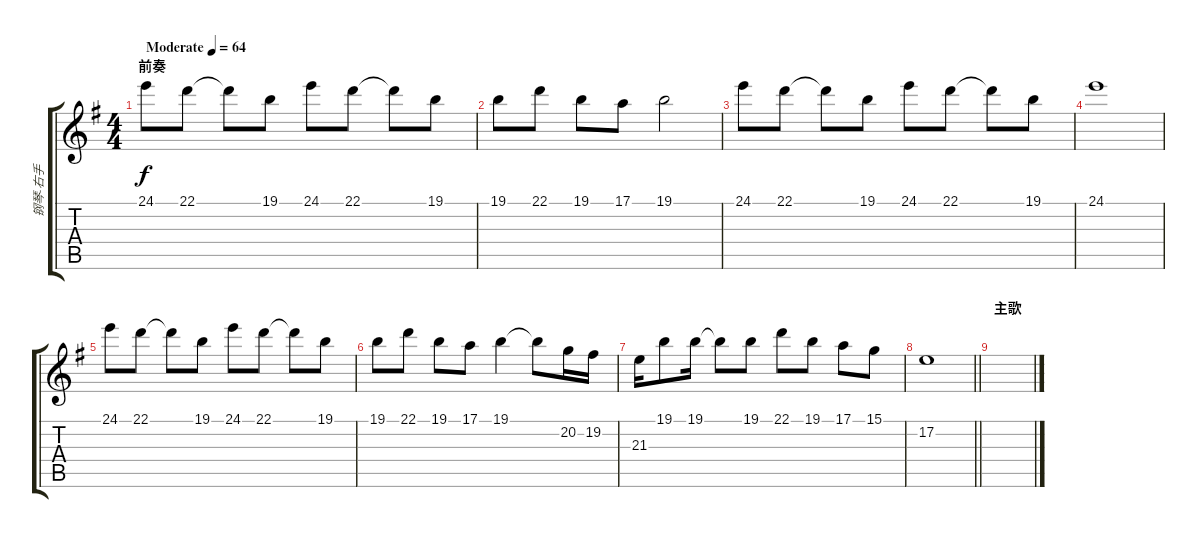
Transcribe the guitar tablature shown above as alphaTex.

\track ("钢琴-右手" "钢琴-右手") {instrument brightacousticpiano}
\staff {score tabs}
\tuning (E4 B3 G3 D3 A2 E2) {hide}
\ts (4 4)
\section ("" "前奏")
\tempo (64 "Moderate")
\clef g2
\ks g
24.1.8{dy f instrument brightacousticpiano} 22.1.8 22.1{t}.8 19.1.8 24.1.8 22.1.8 22.1{t}.8 19.1.8 |
19.1.8 22.1.8 19.1.8 17.1.8 19.1.2 |
24.1.8 22.1.8 22.1{t}.8 19.1.8 24.1.8 22.1.8 22.1{t}.8 19.1.8 |
24.1.1 |
24.1.8 22.1.8 22.1{t}.8 19.1.8 24.1.8 22.1.8 22.1{t}.8 19.1.8 |
19.1.8 22.1.8 19.1.8 17.1.8 19.1.4 19.1{t}.8 20.2.16 19.2.16 |
21.3.16 19.1.8 19.1.16 19.1{t}.8 19.1.8 22.1.8 19.1.8 17.1.8 15.1.8 |
\barLineRight lightlight
17.2.1 |
\section ("" "主歌")
